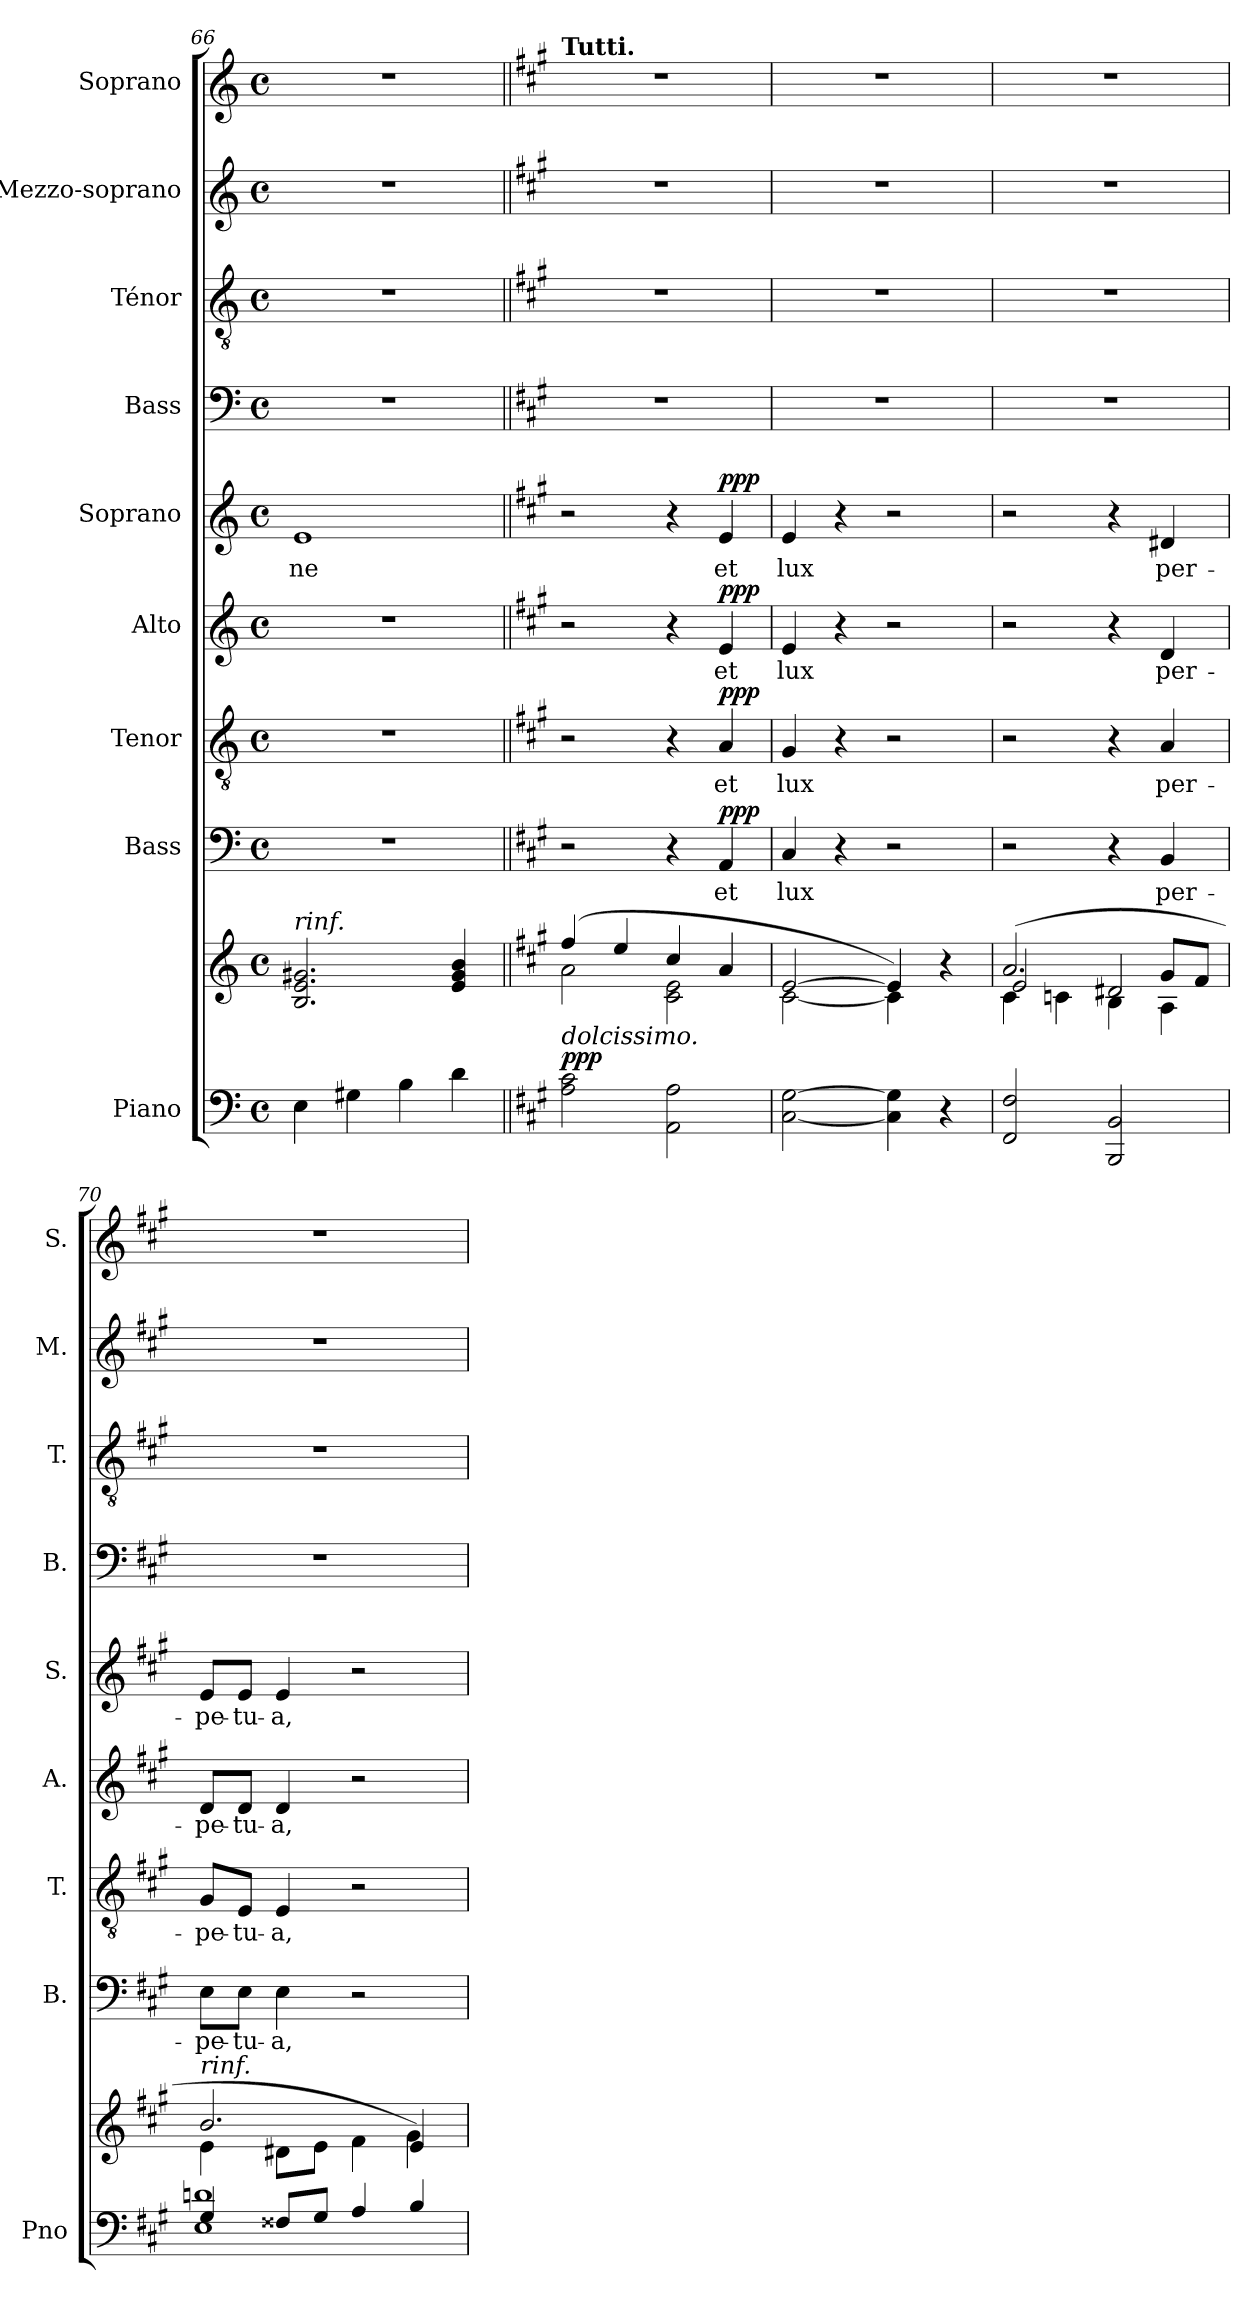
**kern	**kern	**dynam	**kern	**text	**dynam	**kern	**text	**dynam	**kern	**text	**dynam	**kern	**text	**dynam	**kern	**kern	**kern	**kern
*part9	*part9	*part9	*part8	*part8	*part8	*part7	*part7	*part7	*part6	*part6	*part6	*part5	*part5	*part5	*part4	*part3	*part2	*part1
*staff10	*staff9	*staff9/10	*staff8	*staff8	*staff8	*staff7	*staff7	*staff7	*staff6	*staff6	*staff6	*staff5	*staff5	*staff5	*staff4	*staff3	*staff2	*staff1
*I"Piano	*	*	*I"Bass	*	*	*I"Tenor	*	*	*I"Alto	*	*	*I"Soprano	*	*	*I"Bass	*I"Ténor	*I"Mezzo-soprano	*I"Soprano
*I'Pno	*	*	*I'B.	*	*	*I'T.	*	*	*I'A.	*	*	*I'S.	*	*	*I'B.	*I'T.	*I'M.	*I'S.
*clefF4	*clefG2	*	*clefF4	*	*	*clefGv2	*	*	*clefG2	*	*	*clefG2	*	*	*clefF4	*clefGv2	*clefG2	*clefG2
*	*	*	*	*	*	*	*	*	*ITrd2c3	*	*	*	*	*	*	*	*	*
*k[]	*k[]	*	*k[]	*	*	*k[]	*	*	*k[f#c#g#]	*	*	*k[]	*	*	*k[]	*k[]	*k[]	*k[]
*M4/4	*M4/4	*	*M4/4	*	*	*M4/4	*	*	*M4/4	*	*	*M4/4	*	*	*M4/4	*M4/4	*M4/4	*M4/4
*met(c)	*met(c)	*	*met(c)	*	*	*met(c)	*	*	*met(c)	*	*	*met(c)	*	*	*met(c)	*met(c)	*met(c)	*met(c)
=66	=66	=66	=66	=66	=66	=66	=66	=66	=66	=66	=66	=66	=66	=66	=66	=66	=66	=66
!	!LO:TX:a:i:t=rinf.	!	!	!	!	!	!	!	!	!	!	!	!	!	!	!	!	!
4E\	2.B/ 2.e/ 2.g#X/	.	1r	.	.	1r	.	.	1r	.	.	1e	-ne	.	1r	1r	1r	1r
4G#X\	.	.	.	.	.	.	.	.	.	.	.	.	.	.	.	.	.	.
4B\	.	.	.	.	.	.	.	.	.	.	.	.	.	.	.	.	.	.
4d\	4e/ 4g#/ 4b/	.	.	.	.	.	.	.	.	.	.	.	.	.	.	.	.	.
=67||	=67||	=67||	=67||	=67||	=67||	=67||	=67||	=67||	=67||	=67||	=67||	=67||	=67||	=67||	=67||	=67||	=67||	=67||
*k[f#c#g#]	*k[f#c#g#]	*	*k[f#c#g#]	*	*	*k[f#c#g#]	*	*	*k[f#c#g#d#a#e#]	*	*	*k[f#c#g#]	*	*	*k[f#c#g#]	*k[f#c#g#]	*k[f#c#g#]	*k[f#c#g#]
*	*^	*	*	*	*	*	*	*	*	*	*	*	*	*	*	*	*	*
!	!	!	!	!	!	!	!	!	!	!	!	!	!	!	!	!	!	!	!LO:TX:a:B:t=Tutti.
!	!LO:TX:b:i:t=dolcissimo.	!	!	!	!	!	!	!	!	!	!	!	!	!	!	!	!	!	!
!	!	!	!LO:DY:a=2	!	!	!	!	!	!	!	!	!	!	!	!	!	!	!	!
2A\ 2c#\	(4ff#/	2a\	ppp	2r	.	.	2r	.	.	2r	.	.	2r	.	.	1r	1r	1r	1r
.	4ee/	.	.	.	.	.	.	.	.	.	.	.	.	.	.	.	.	.	.
2AA\ 2A\	4cc#/	2c#\ 2e\	.	4r	.	.	4r	.	.	4r	.	.	4r	.	.	.	.	.	.
!	!	!	!	!	!	!LO:DY:a	!	!	!LO:DY:a	!	!	!LO:DY:a	!	!	!LO:DY:a	!	!	!	!
.	4a/	.	.	4AA/	et	ppp	4A/	et	ppp	4c#i/	et	ppp	4e/	et	ppp	.	.	.	.
=68	=68	=68	=68	=68	=68	=68	=68	=68	=68	=68	=68	=68	=68	=68	=68	=68	=68	=68	=68
[2C#\ [2G#\	[2e/	[2c#\	.	4C#/	lux	.	4G#/	lux	.	4c#i/	lux	.	4e/	lux	.	1r	1r	1r	1r
.	.	.	.	4r	.	.	4r	.	.	4r	.	.	4r	.	.	.	.	.	.
4C#\] 4G#\]	4e/])	4c#\]	.	2r	.	.	2r	.	.	2r	.	.	2r	.	.	.	.	.	.
4r	4r	4ryy	.	.	.	.	.	.	.	.	.	.	.	.	.	.	.	.	.
=69	=69	=69	=69	=69	=69	=69	=69	=69	=69	=69	=69	=69	=69	=69	=69	=69	=69	=69	=69
*	*	*^	*	*	*	*	*	*	*	*	*	*	*	*	*	*	*	*	*
2FF#/ 2F#/	(2.a/	4c#\	2e/	.	2r	.	.	2r	.	.	2r	.	.	2r	.	.	1r	1r	1r	1r
.	.	4cn\	.	.	.	.	.	.	.	.	.	.	.	.	.	.	.	.	.	.
2BBB/ 2BB/	.	4B\	2d#X/	.	4r	.	.	4r	.	.	4r	.	.	4r	.	.	.	.	.	.
.	8g#/L	4A\	.	.	4BB/	per-	.	4A/	per-	.	4Bi/	per-	.	4d#X/	per-	.	.	.	.	.
.	8f#/J	.	.	.	.	.	.	.	.	.	.	.	.	.	.	.	.	.	.	.
*	*	*v	*v	*	*	*	*	*	*	*	*	*	*	*	*	*	*	*	*	*
=70	=70	=70	=70	=70	=70	=70	=70	=70	=70	=70	=70	=70	=70	=70	=70	=70	=70	=70	=70
*^	*	*	*	*	*	*	*	*	*	*	*	*	*	*	*	*	*	*	*
!	!	!LO:TX:a:i:t=rinf.	!	!	!	!	!	!	!	!	!	!	!	!	!	!	!	!	!	!
4G#/	1E 1dn	2.b/	4e\	.	8E\L	-pe-	.	8G#/L	-pe-	.	8Bi/L	-pe-	.	8e/L	-pe-	.	1r	1r	1r	1r
.	.	.	.	.	8E\J	-tu-	.	8E/J	-tu-	.	8Bi/J	-tu-	.	8e/J	-tu-	.	.	.	.	.
8F##X/L	.	.	8d#X\L	.	4E\	-a,	.	4E/	-a,	.	4Bi/	-a,	.	4e/	-a,	.	.	.	.	.
8G#/J	.	.	8e\J	.	.	.	.	.	.	.	.	.	.	.	.	.	.	.	.	.
4A/	.	.	4f#\	.	2r	.	.	2r	.	.	2r	.	.	2r	.	.	.	.	.	.
4B/	.	4e/)	4g#\	.	.	.	.	.	.	.	.	.	.	.	.	.	.	.	.	.
*v	*v	*	*	*	*	*	*	*	*	*	*	*	*	*	*	*	*	*	*	*
*	*v	*v	*	*	*	*	*	*	*	*	*	*	*	*	*	*	*	*	*
=	=	=	=	=	=	=	=	=	=	=	=	=	=	=	=	=	=	=
*-	*-	*-	*-	*-	*-	*-	*-	*-	*-	*-	*-	*-	*-	*-	*-	*-	*-	*-
